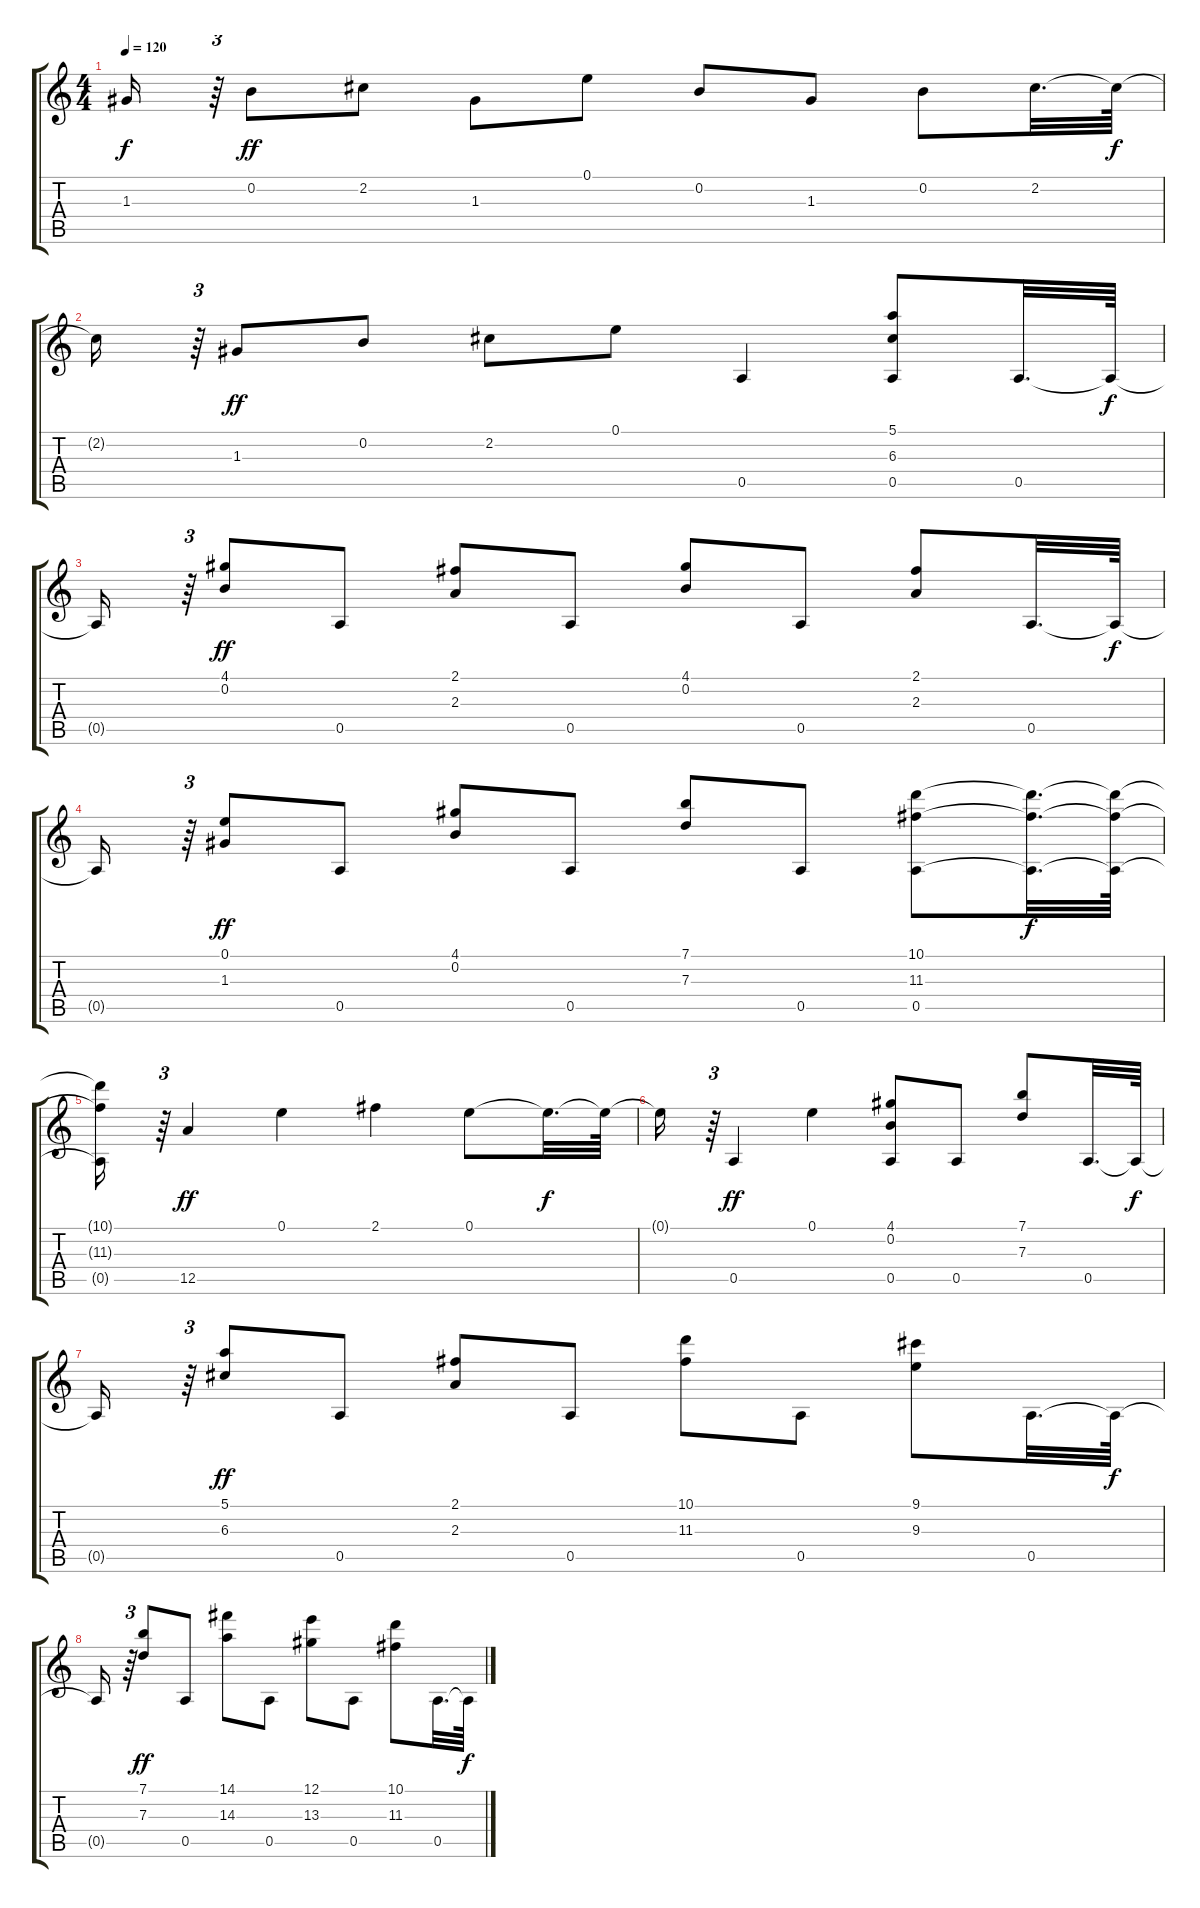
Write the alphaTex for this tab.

\track "" {instrument acousticguitarsteel}
\staff {score tabs}
\tuning (E4 B3 G3 D3 A2 E2) {hide}
\ts (4 4)
\tempo 120
\clef g2
\ks c
1.3{t}.16{dy f} r.64{tu (3 2)} 0.2.8{dy ff} 2.2.8 1.3.8 0.1.8 0.2.8 1.3.8 0.2.8 2.2.32{d} 2.2{t}.64{dy f} |
2.2{t}.16 r.64{tu (3 2)} 1.3.8{dy ff} 0.2.8 2.2.8 0.1.8 0.5.4 (5.1 6.3 0.5).8 0.5.32{d} 0.5{t}.64{dy f} |
0.5{t}.16 r.64{tu (3 2)} (4.1 0.2).8{dy ff} 0.5.8 (2.1 2.3).8 0.5.8 (4.1 0.2).8 0.5.8 (2.1 2.3).8 0.5.32{d} 0.5{t}.64{dy f} |
0.5{t}.16 r.64{tu (3 2)} (0.1 1.3).8{dy ff} 0.5.8 (4.1 0.2).8 0.5.8 (7.1 7.3).8 0.5.8 (10.1 11.3 0.5).8 (10.1{t} 11.3{t} 0.5{t}).32{d dy f} (10.1{t} 11.3{t} 0.5{t}).64 |
(10.1{t} 11.3{t} 0.5{t}).16 r.64{tu (3 2)} 12.5.4{dy ff} 0.1.4 2.1.4 0.1.8 0.1{t}.32{d dy f} 0.1{t}.64 |
0.1{t}.16 r.64{tu (3 2)} 0.5.4{dy ff} 0.1.4 (4.1 0.2 0.5).8 0.5.8 (7.1 7.3).8 0.5.32{d} 0.5{t}.64{dy f} |
0.5{t}.16 r.64{tu (3 2)} (5.1 6.3).8{dy ff} 0.5.8 (2.1 2.3).8 0.5.8 (10.1 11.3).8 0.5.8 (9.1 9.3).8 0.5.32{d} 0.5{t}.64{dy f} |
0.5{t}.16 r.64{tu (3 2)} (7.1 7.3).8{dy ff} 0.5.8 (14.1 14.3).8 0.5.8 (12.1 13.3).8 0.5.8 (10.1 11.3).8 0.5.32{d} 0.5{t}.64{dy f}
